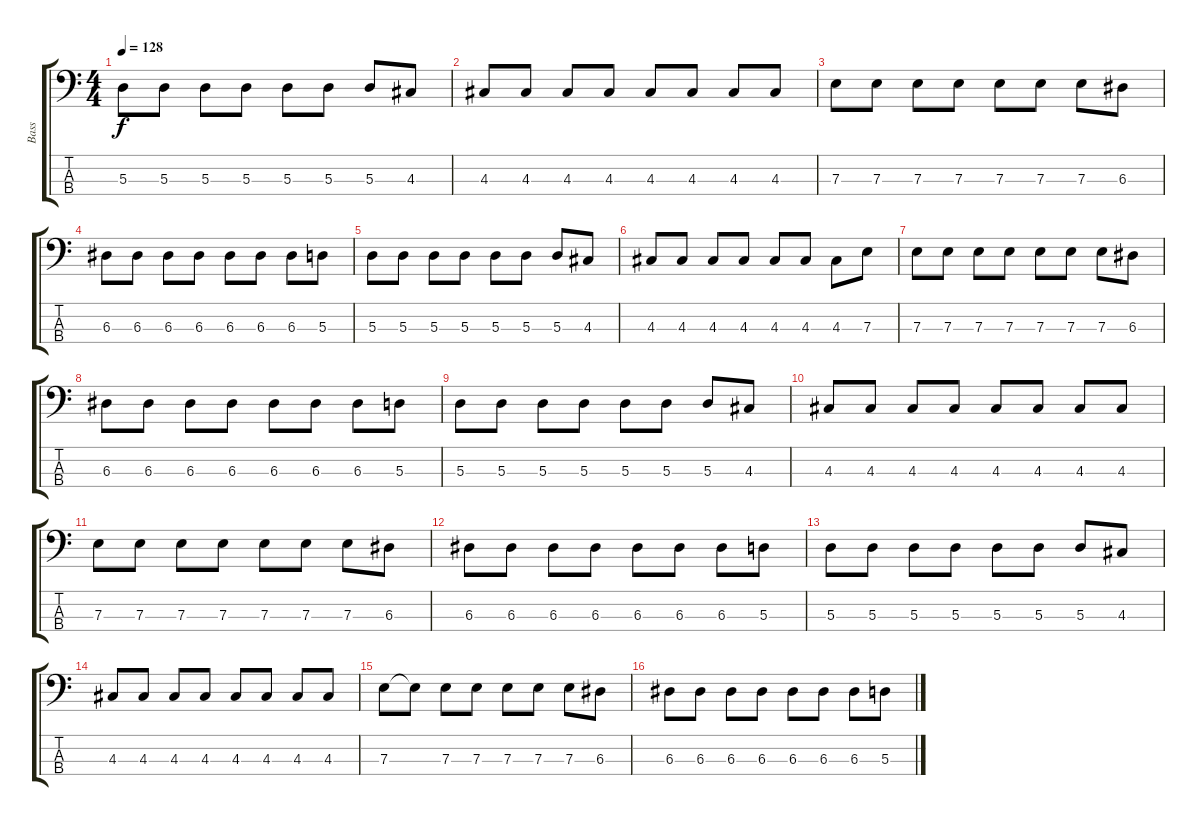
\track ("Bass" "Bass") {instrument electricbassfinger}
\staff {score tabs}
\tuning (G2 D2 A1 E1) {hide}
\ts (4 4)
\tempo 128
\clef f4
\ks c
5.3.8{dy f} 5.3.8 5.3.8 5.3.8 5.3.8 5.3.8 5.3.8 4.3.8 |
4.3.8 4.3.8 4.3.8 4.3.8 4.3.8 4.3.8 4.3.8 4.3.8 |
7.3.8 7.3.8 7.3.8 7.3.8 7.3.8 7.3.8 7.3.8 6.3.8 |
6.3.8 6.3.8 6.3.8 6.3.8 6.3.8 6.3.8 6.3.8 5.3.8 |
5.3.8 5.3.8 5.3.8 5.3.8 5.3.8 5.3.8 5.3.8 4.3.8 |
4.3.8 4.3.8 4.3.8 4.3.8 4.3.8 4.3.8 4.3.8 7.3.8 |
7.3.8 7.3.8 7.3.8 7.3.8 7.3.8 7.3.8 7.3.8 6.3.8 |
6.3.8 6.3.8 6.3.8 6.3.8 6.3.8 6.3.8 6.3.8 5.3.8 |
5.3.8 5.3.8 5.3.8 5.3.8 5.3.8 5.3.8 5.3.8 4.3.8 |
4.3.8 4.3.8 4.3.8 4.3.8 4.3.8 4.3.8 4.3.8 4.3.8 |
7.3.8 7.3.8 7.3.8 7.3.8 7.3.8 7.3.8 7.3.8 6.3.8 |
6.3.8 6.3.8 6.3.8 6.3.8 6.3.8 6.3.8 6.3.8 5.3.8 |
5.3.8 5.3.8 5.3.8 5.3.8 5.3.8 5.3.8 5.3.8 4.3.8 |
4.3.8 4.3.8 4.3.8 4.3.8 4.3.8 4.3.8 4.3.8 4.3.8 |
7.3.8 7.3{t}.8 7.3.8 7.3.8 7.3.8 7.3.8 7.3.8 6.3.8 |
6.3.8 6.3.8 6.3.8 6.3.8 6.3.8 6.3.8 6.3.8 5.3.8
